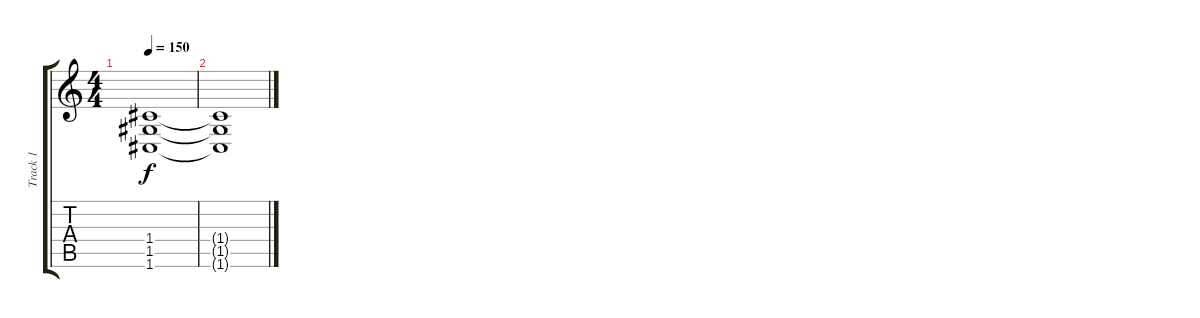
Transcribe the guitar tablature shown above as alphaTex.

\track ("Track 1" "Track 1") {instrument distortionguitar}
\staff {score tabs}
\tuning (D4 A3 F3 C3 G2 C2) {hide}
\ts (4 4)
\tempo 150
\clef g2
\ks c
(1.4 1.5 1.6).1{dy f} |
(1.4{t} 1.5{t} 1.6{t}).1
